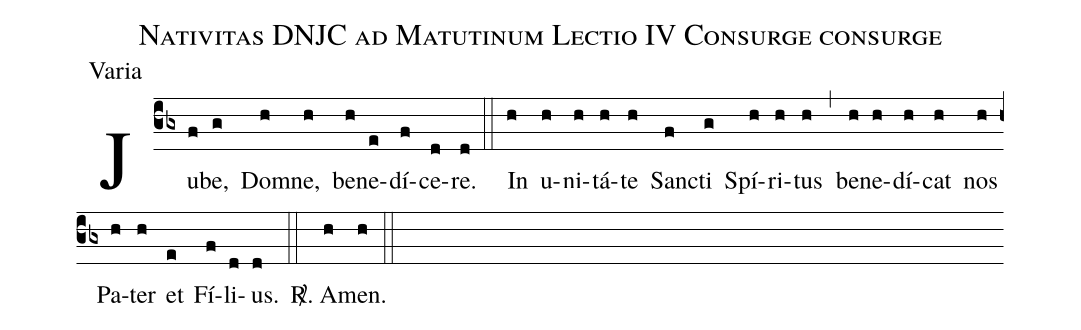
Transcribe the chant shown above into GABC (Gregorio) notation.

name:Nativitas DNJC ad Matutinum Lectio IV Consurge consurge;
office-part:Varia;
%%
(cb3) Ju(f)be,(g) Dom(h)ne,(h) be(h)ne(e)dí(f)ce(d)re.(d) (::)

In(h) u(h)ni(h)tá(h)te(h) San(f)cti(g) Spí(h)ri(h)tus(h) (,) be(h)ne(h)dí(h)cat(h) nos(h) Pa(h)ter(h) et(e) Fí(f)li(d)us.(d) (::)

<sp>R/</sp>. A(h)men.(h) (::)
